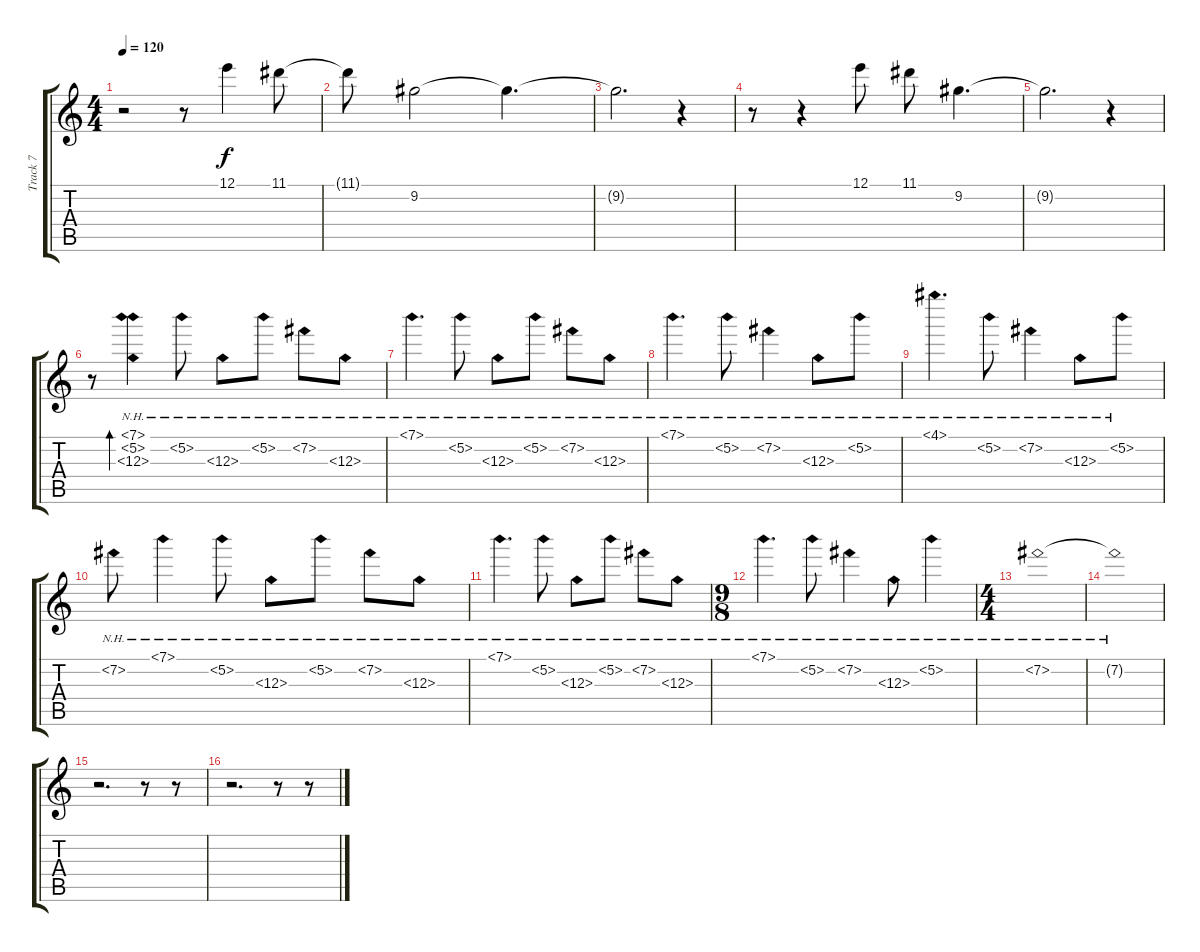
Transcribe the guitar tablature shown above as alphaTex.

\track ("Track 7" "Track 7") {instrument electricguitarjazz}
\staff {score tabs}
\tuning (E4 B3 G3 D3 A2 E2) {hide}
\ts (4 4)
\tempo 120
\clef g2
\ks c
r.2{dy f} r.8 12.1.4 11.1.8 |
11.1{t}.8 9.2.2 9.2{t}.4{d} |
9.2{t}.2{d} r.4 |
r.8 r.4 12.1.8 11.1.8 9.2.4{d} |
9.2{t}.2{d} r.4 |
r.8 (7.1{nh} 5.2{nh} 6.3{nh}).4{bd 120} 5.2{nh}.8 6.3{nh}.8 5.2{nh}.8 7.2{nh}.8 6.3{nh}.8 |
7.1{nh}.4{d} 5.2{nh}.8 6.3{nh}.8 5.2{nh}.8 7.2{nh}.8 6.3{nh}.8 |
7.1{nh}.4{d} 5.2{nh}.8 7.2{nh}.4 6.3{nh}.8 5.2{nh}.8 |
4.1{nh}.4{d} 5.2{nh}.8 7.2{nh}.4 6.3{nh}.8 5.2{nh}.8 |
7.2{nh}.8 7.1{nh}.4 5.2{nh}.8 6.3{nh}.8 5.2{nh}.8 7.2{nh}.8 6.3{nh}.8 |
7.1{nh}.4{d} 5.2{nh}.8 6.3{nh}.8 5.2{nh}.8 7.2{nh}.8 6.3{nh}.8 |
\ts (9 8)
7.1{nh}.4{d} 5.2{nh}.8 7.2{nh}.4 6.3{nh}.8 5.2{nh}.4 |
\ts (4 4)
7.2{nh}.1 |
7.2{nh t}.1 |
r.2{d} r.8 r.8 |
r.2{d} r.8 r.8
